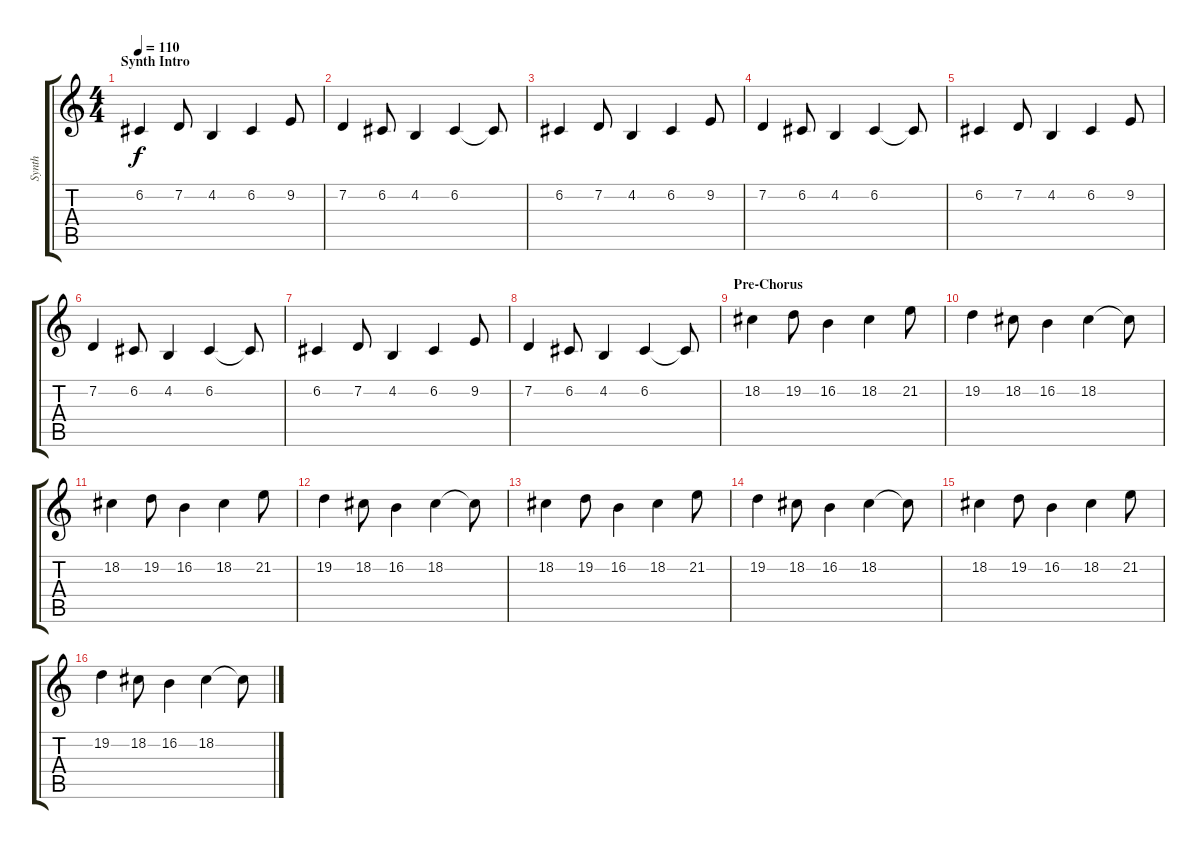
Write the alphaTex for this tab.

\track ("Synth" "Synth") {instrument synthstrings1}
\staff {score tabs}
\tuning (C4 G3 Eb3 Bb2 F2 C2) {hide}
\ts (4 4)
\section ("" "Synth Intro")
\tempo 110
\clef g2
\ks c
6.2.4{dy f instrument synthstrings1} 7.2.8 4.2.4 6.2.4 9.2.8 |
7.2.4 6.2.8 4.2.4 6.2.4 6.2{t}.8 |
6.2.4 7.2.8 4.2.4 6.2.4 9.2.8 |
7.2.4 6.2.8 4.2.4 6.2.4 6.2{t}.8 |
6.2.4 7.2.8 4.2.4 6.2.4 9.2.8 |
7.2.4 6.2.8 4.2.4 6.2.4 6.2{t}.8 |
6.2.4 7.2.8 4.2.4 6.2.4 9.2.8 |
7.2.4 6.2.8 4.2.4 6.2.4 6.2{t}.8 |
\section ("" "Pre-Chorus")
18.2.4 19.2.8 16.2.4 18.2.4 21.2.8 |
19.2.4 18.2.8 16.2.4 18.2.4 18.2{t}.8 |
18.2.4 19.2.8 16.2.4 18.2.4 21.2.8 |
19.2.4 18.2.8 16.2.4 18.2.4 18.2{t}.8 |
18.2.4 19.2.8 16.2.4 18.2.4 21.2.8 |
19.2.4 18.2.8 16.2.4 18.2.4 18.2{t}.8 |
18.2.4 19.2.8 16.2.4 18.2.4 21.2.8 |
19.2.4 18.2.8 16.2.4 18.2.4 18.2{t}.8
